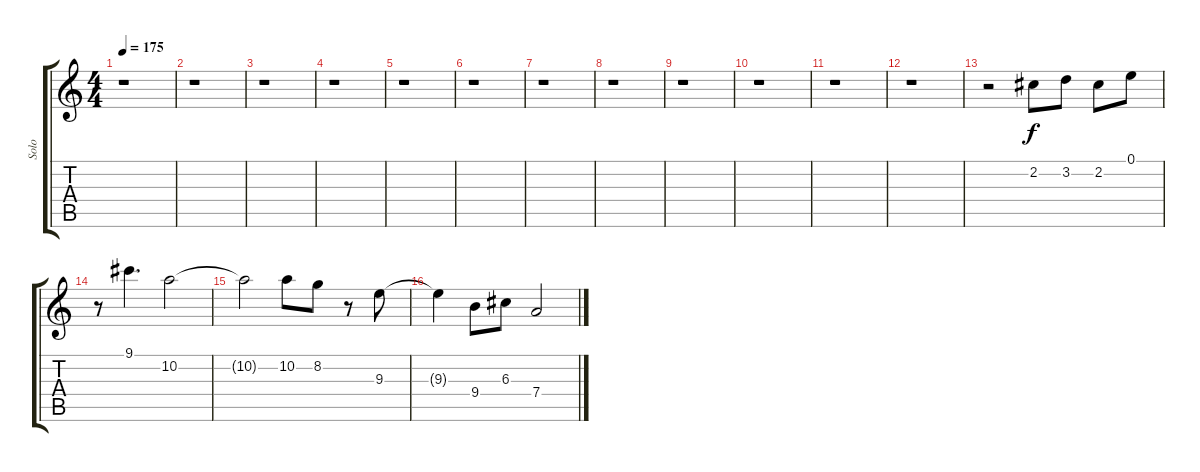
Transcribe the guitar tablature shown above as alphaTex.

\track ("Solo" "Solo") {instrument distortionguitar}
\staff {score tabs}
\tuning (E4 B3 G3 D3 A2 E2) {hide}
\ts (4 4)
\tempo 175
\clef g2
\ks c
r.1{dy f} |
r.1 |
r.1 |
r.1 |
r.1 |
r.1 |
r.1 |
r.1 |
r.1 |
r.1 |
r.1 |
r.1 |
r.2 2.2.8 3.2.8 2.2.8 0.1.8 |
r.8 9.1.4{d} 10.2.2 |
10.2{t}.2 10.2.8 8.2.8 r.8 9.3.8 |
9.3{t}.4 9.4.8 6.3.8 7.4.2
